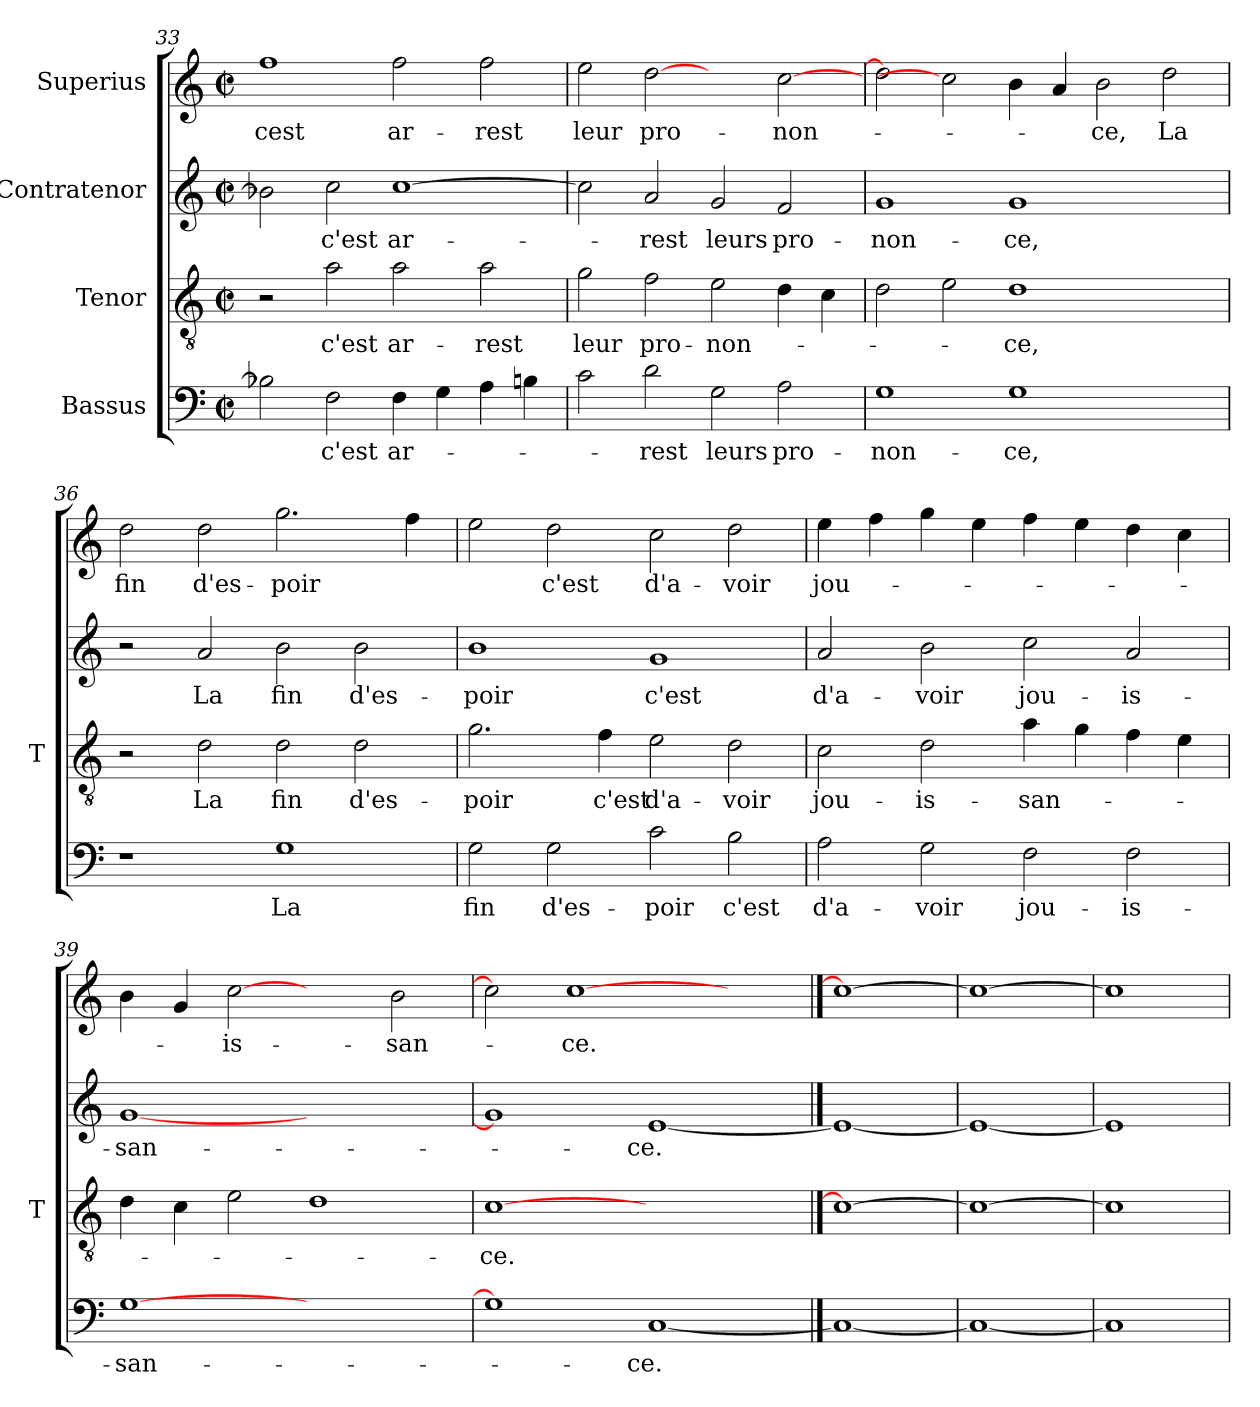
**kern	**text	**kern	**text	**kern	**text	**kern	**text
*part4	*part4	*part3	*part3	*part2	*part2	*part1	*part1
*staff4	*staff4	*staff3	*staff3	*staff2	*staff2	*staff1	*staff1
*I"Bassus	*	*I"Tenor	*	*I"Contratenor	*	*I"Superius	*
*	*	*I'T	*	*	*	*	*
*clefF4	*	*clefGv2	*	*clefG2	*	*clefG2	*
*k[]	*	*k[]	*	*k[]	*	*k[]	*
*C:	*	*C:	*	*C:	*	*C:	*
*M2/2	*	*M2/2	*	*M2/2	*	*M2/2	*
*met(c|)	*	*met(c|)	*	*met(c|)	*	*met(c|)	*
=33	=33	=33	=33	=33	=33	=33	=33
2B-X]	.	2r	.	2b-X]	.	1ff	-cest
2F	-c'est	2a	-c'est	2cc	-c'est	.	.
4F	ar-	2a	ar-	[1cc	ar-	2ff	ar-
4G	.	.	.	.	.	.	.
4A	.	2a	-rest	.	.	2ff	-rest
4B	.	.	.	.	.	.	.
!!LO:LB:g=z
=34	=34	=34	=34	=34	=34	=34	=34
2c	.	2g	-leur	2cc]	.	2ee	-leur
2d	-rest	2f	pro-	2a	-rest	[2dd	pro-
2G	-leurs	2e	non-	2g	-leurs	2ryy	.
2A	pro-	4d	.	2f	pro-	[2cc	non-
.	.	4c	.	.	.	.	.
=35	=35	=35	=35	=35	=35	=35	=35
1G	non-	2d	.	1g	non-	2dd]	.
.	.	2e	.	.	.	2cc]	.
1G	-ce,	1d	-ce,	1g	-ce,	4b	.
.	.	.	.	.	.	4a	.
.	.	.	.	.	.	2b	-ce,
2ryy	.	2ryy	.	2ryy	.	2dd	-La
=36	=36	=36	=36	=36	=36	=36	=36
1r	.	2r	.	2r	.	2dd	-fin
.	.	2d	-La	2a	-La	2dd	d'es-
1G	-La	2d	-fin	2b	-fin	2.gg	-poir
.	.	2d	d'es-	2b	d'es-	.	.
.	.	.	.	.	.	4ff	.
=37	=37	=37	=37	=37	=37	=37	=37
2G	-fin	2.g	-poir	1b	-poir	2ee	.
2G	d'es-	.	.	.	.	2dd	-c'est
.	.	4f	-c'est	.	.	.	.
2c	-poir	2e	d'a-	1g	-c'est	2cc	d'a-
2B	-c'est	2d	-voir	.	.	2dd	-voir
!!LO:PB:g=z
=38	=38	=38	=38	=38	=38	=38	=38
2A	d'a-	2c	jou-	2a	d'a-	4ee	jou-
.	.	.	.	.	.	4ff	.
2G	-voir	2d	is-	2b	-voir	4gg	.
.	.	.	.	.	.	4ee	.
2F	jou-	4a	san-	2cc	jou-	4ff	.
.	.	4g	.	.	.	4ee	.
2F	is-	4f	.	2a	is-	4dd	.
.	.	4e	.	.	.	4cc	.
=39	=39	=39	=39	=39	=39	=39	=39
[1G	san-	4d	.	[1g	san-	4b	.
.	.	4c	.	.	.	4g	.
.	.	2e	.	.	.	[2cc	is-
1ryy	.	1d	.	1ryy	.	2ryy	.
.	.	.	.	.	.	2b	san-
=40	=40	=40	=40	=40	=40	=40	=40
1G]	.	[1c	-ce.	1g]	.	2cc]	.
.	.	.	.	.	.	[1cc	-ce.
[1C	-ce.	1ryy	.	[1e	-ce.	.	.
.	.	.	.	.	.	2ryy	.
==41	==41	==41	==41	==41	==41	==41	==41
1C_	.	1c_	.	1e_	.	1cc_	.
=42	=42	=42	=42	=42	=42	=42	=42
1C_	.	1c_	.	1e_	.	1cc_	.
=43	=43	=43	=43	=43	=43	=43	=43
1C]	.	1c]	.	1e]	.	1cc]	.
=	=	=	=	=	=	=	=
*-	*-	*-	*-	*-	*-	*-	*-
